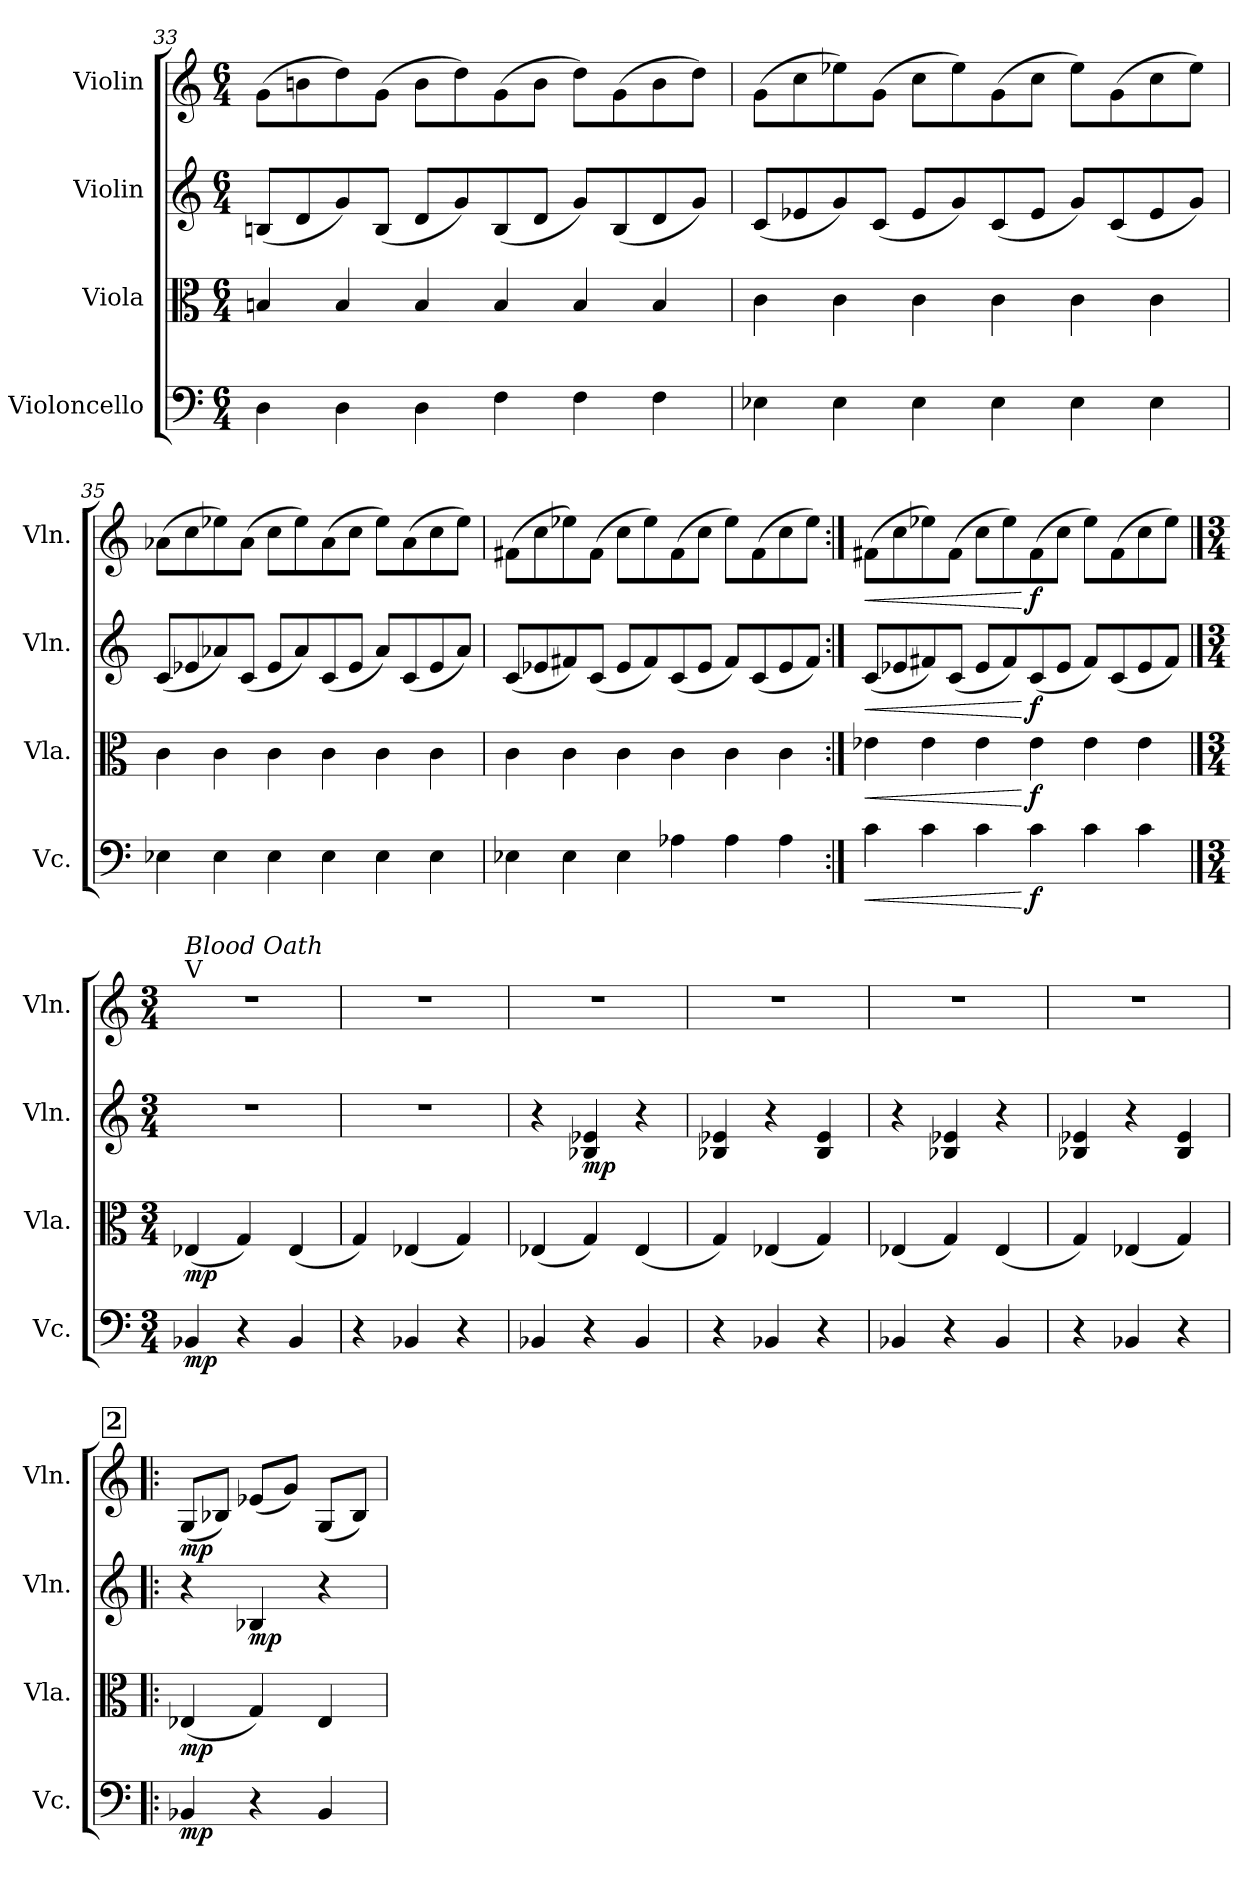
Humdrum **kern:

**kern	**dynam	**kern	**dynam	**kern	**dynam	**kern	**dynam
*part4	*part4	*part3	*part3	*part2	*part2	*part1	*part1
*staff4	*staff4	*staff3	*staff3	*staff2	*staff2	*staff1	*staff1
*I"Violoncello	*	*I"Viola	*	*I"Violin	*	*I"Violin	*
*I'Vc.	*	*I'Vla.	*	*I'Vln.	*	*I'Vln.	*
*clefF4	*	*clefC3	*	*clefG2	*	*clefG2	*
*k[]	*	*k[]	*	*k[]	*	*k[]	*
*M6/4	*	*M6/4	*	*M6/4	*	*M6/4	*
=33	=33	=33	=33	=33	=33	=33	=33
4D\	.	4Bn/	.	(<8Bn/L	.	(>8g\L	.
.	.	.	.	8d/	.	8bn\	.
4D\	.	4B/	.	8g/)	.	8dd\)	.
.	.	.	.	(<8B/J	.	(>8g\J	.
4D\	.	4B/	.	8d/L	.	8b\L	.
.	.	.	.	8g/)	.	8dd\)	.
4F\	.	4B/	.	(<8B/	.	(>8g\	.
.	.	.	.	8d/J	.	8b\J	.
4F\	.	4B/	.	8g/L)	.	8dd\L)	.
.	.	.	.	(<8B/	.	(>8g\	.
4F\	.	4B/	.	8d/	.	8b\	.
.	.	.	.	8g/J)	.	8dd\J)	.
!!LO:LB:g=z
=34	=34	=34	=34	=34	=34	=34	=34
4E-X\	.	4c\	.	(<8c/L	.	(>8g\L	.
.	.	.	.	8e-X/	.	8cc\	.
4E-\	.	4c\	.	8g/)	.	8ee-X\)	.
.	.	.	.	(<8c/J	.	(>8g\J	.
4E-\	.	4c\	.	8e-/L	.	8cc\L	.
.	.	.	.	8g/)	.	8ee-\)	.
4E-\	.	4c\	.	(<8c/	.	(>8g\	.
.	.	.	.	8e-/J	.	8cc\J	.
4E-\	.	4c\	.	8g/L)	.	8ee-\L)	.
.	.	.	.	(<8c/	.	(>8g\	.
4E-\	.	4c\	.	8e-/	.	8cc\	.
.	.	.	.	8g/J)	.	8ee-\J)	.
=35	=35	=35	=35	=35	=35	=35	=35
4E-X\	.	4c\	.	(<8c/L	.	(>8a-X\L	.
.	.	.	.	8e-X/	.	8cc\	.
4E-\	.	4c\	.	8a-X/)	.	8ee-X\)	.
.	.	.	.	(<8c/J	.	(>8a-\J	.
4E-\	.	4c\	.	8e-/L	.	8cc\L	.
.	.	.	.	8a-/)	.	8ee-\)	.
4E-\	.	4c\	.	(<8c/	.	(>8a-\	.
.	.	.	.	8e-/J	.	8cc\J	.
4E-\	.	4c\	.	8a-/L)	.	8ee-\L)	.
.	.	.	.	(<8c/	.	(>8a-\	.
4E-\	.	4c\	.	8e-/	.	8cc\	.
.	.	.	.	8a-/J)	.	8ee-\J)	.
=36	=36	=36	=36	=36	=36	=36	=36
4E-X\	.	4c\	.	(<8c/L	.	(>8f#X\L	.
.	.	.	.	8e-X/	.	8cc\	.
4E-\	.	4c\	.	8f#X/)	.	8ee-X\)	.
.	.	.	.	(<8c/J	.	(>8f#\J	.
4E-\	.	4c\	.	8e-/L	.	8cc\L	.
.	.	.	.	8f#/)	.	8ee-\)	.
4A-X\	.	4c\	.	(<8c/	.	(>8f#\	.
.	.	.	.	8e-/J	.	8cc\J	.
4A-\	.	4c\	.	8f#/L)	.	8ee-\L)	.
.	.	.	.	(<8c/	.	(>8f#\	.
4A-\	.	4c\	.	8e-/	.	8cc\	.
.	.	.	.	8f#/J)	.	8ee-\J)	.
=37:|!	=37:|!	=37:|!	=37:|!	=37:|!	=37:|!	=37:|!	=37:|!
!	!LO:HP:b	!	!LO:HP:b	!	!LO:HP:b	!	!LO:HP:b
4c\	<	4e-X\	<	(<8c/L	<	(>8f#X\L	<
.	.	.	.	8e-X/	.	8cc\	.
4c\	.	4e-\	.	8f#X/)	.	8ee-X\)	.
.	.	.	.	(<8c/J	.	(>8f#\J	.
4c\	.	4e-\	.	8e-/L	.	8cc\L	.
.	.	.	.	8f#/)	.	8ee-\)	.
!	!LO:DY:n=1:b	!	!LO:DY:n=1:b	!	!LO:DY:n=1:b	!	!LO:DY:n=1:b
4c\	[ f	4e-\	[ f	(<8c/	[ f	(>8f#\	[ f
.	.	.	.	8e-/J	.	8cc\J	.
4c\	.	4e-\	.	8f#/L)	.	8ee-\L)	.
.	.	.	.	(<8c/	.	(>8f#\	.
4c\	.	4e-\	.	8e-/	.	8cc\	.
.	.	.	.	8f#/J)	.	8ee-\J)	.
!!LO:PB:g=z
==1	==1	==1	==1	==1	==1	==1	==1
!!LO:REH:place=s1:a:B:fs=14:t=1
*M3/4	*	*M3/4	*	*M3/4	*	*M3/4	*
*	*	*	*	*	*	*MM200	*
!	!	!	!	!	!	!LO:TX:a:t=V	!
!	!	!	!	!	!	!LO:TX:a:i:t=Blood Oath	!
!	!LO:DY:b	!	!LO:DY:b	!	!	!	!
4BB-X/	mp	(<4E-X/	mp	2.r	.	2.r	.
4r	.	4G/)	.	.	.	.	.
4BB-/	.	(<4E-/	.	.	.	.	.
=2	=2	=2	=2	=2	=2	=2	=2
4r	.	4G/)	.	2.r	.	2.r	.
4BB-X/	.	(<4E-X/	.	.	.	.	.
4r	.	4G/)	.	.	.	.	.
=3	=3	=3	=3	=3	=3	=3	=3
4BB-X/	.	(<4E-X/	.	4r	.	2.r	.
!	!	!	!	!	!LO:DY:b	!	!
4r	.	4G/)	.	4B-X/ 4e-X/	mp	.	.
4BB-/	.	(<4E-/	.	4r	.	.	.
=4	=4	=4	=4	=4	=4	=4	=4
4r	.	4G/)	.	4B-X/ 4e-X/	.	2.r	.
4BB-X/	.	(<4E-X/	.	4r	.	.	.
4r	.	4G/)	.	4B-/ 4e-/	.	.	.
=5	=5	=5	=5	=5	=5	=5	=5
4BB-X/	.	(<4E-X/	.	4r	.	2.r	.
4r	.	4G/)	.	4B-X/ 4e-X/	.	.	.
4BB-/	.	(<4E-/	.	4r	.	.	.
=6	=6	=6	=6	=6	=6	=6	=6
4r	.	4G/)	.	4B-X/ 4e-X/	.	2.r	.
4BB-X/	.	(<4E-X/	.	4r	.	.	.
4r	.	4G/)	.	4B-/ 4e-/	.	.	.
!!LO:REH:place=s1:a:B:fs=14:t=2
=7!|:	=7!|:	=7!|:	=7!|:	=7!|:	=7!|:	=7!|:	=7!|:
!	!LO:DY:b	!	!LO:DY:b	!	!	!	!LO:DY:b
4BB-X/	mp	(<4E-X/	mp	4r	.	(<8G/L	mp
.	.	.	.	.	.	8B-X/J)	.
!	!	!	!	!	!LO:DY:b	!	!
4r	.	4G/)	.	4B-X/	mp	(<8e-X/L	.
.	.	.	.	.	.	8g/J)	.
4BB-/	.	4E-/	.	4r	.	(<8G/L	.
.	.	.	.	.	.	8B-/J)	.
=	=	=	=	=	=	=	=
*-	*-	*-	*-	*-	*-	*-	*-
